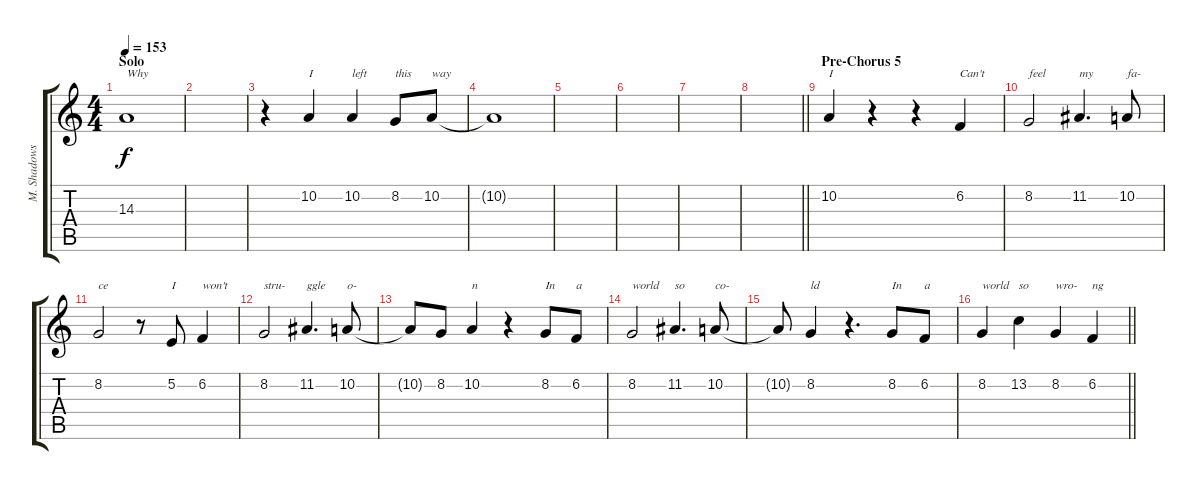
\track ("M. Shadows" "M. Shadows") {instrument clarinet}
\staff {score tabs}
\tuning (E4 B3 G3 D3 A2 D2) {hide}
\ts (4 4)
\section ("" "Solo")
\tempo 153
\clef g2
\ks c
14.3.1{txt "Why" dy f} |
|
r.4 10.2.4{txt "I"} 10.2.4{txt "left"} 8.2.8{txt "this"} 10.2.8{txt "way"} |
10.2{t}.1 |
|
|
|
\barLineRight lightlight
|
\section ("" "Pre-Chorus 5")
10.2.4{txt "I"} r.4 r.4 6.2.4{txt "Can't"} |
8.2.2{txt "feel"} 11.2.4{d txt "my"} 10.2.8{txt "fa-"} |
8.2.2{txt "ce"} r.8 5.2.8{txt "I"} 6.2.4{txt "won't"} |
8.2.2{txt "stru-"} 11.2.4{d txt "ggle"} 10.2.8{txt "o-"} |
10.2{t}.8 8.2.8 10.2.4{txt "n"} r.4 8.2.8{txt "In"} 6.2.8{txt "a"} |
8.2.2{txt "world"} 11.2.4{d txt "so"} 10.2.8{txt "co-"} |
10.2{t}.8 8.2.4{txt "ld"} r.4{d} 8.2.8{txt "In"} 6.2.8{txt "a"} |
\barLineRight lightlight
8.2.4{txt "world"} 13.2.4{txt "so"} 8.2.4{txt "wro-"} 6.2.4{txt "ng"}
